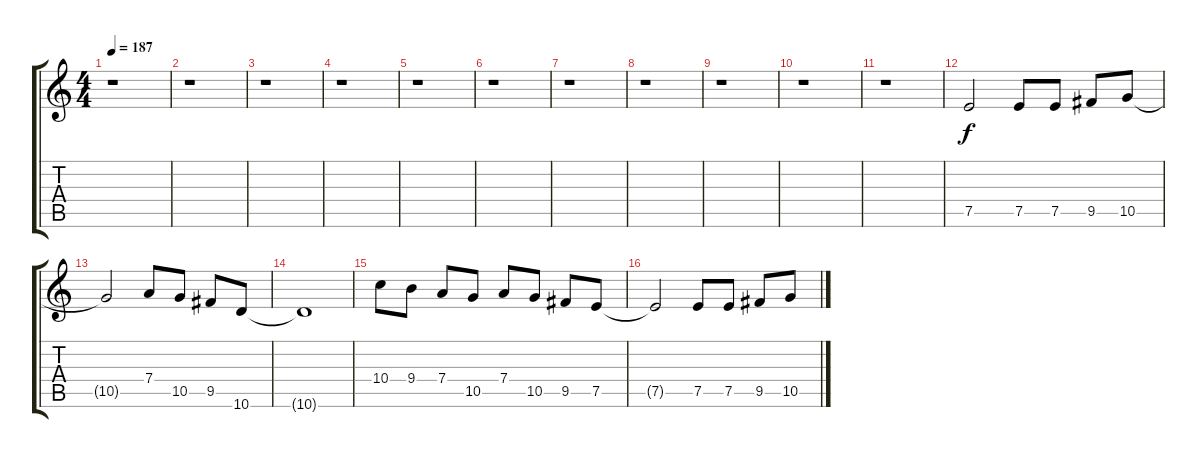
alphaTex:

\track "" {instrument distortionguitar}
\staff {score tabs}
\tuning (E4 B3 G3 D3 A2 E2) {hide}
\ts (4 4)
\tempo 187
\clef g2
\ks c
r.1{dy f} |
r.1 |
r.1 |
r.1 |
r.1 |
r.1 |
r.1 |
r.1 |
r.1 |
r.1 |
r.1 |
7.5.2 7.5.8 7.5.8 9.5.8 10.5.8 |
10.5{t}.2 7.4.8 10.5.8 9.5.8 10.6.8 |
10.6{t}.1 |
10.4.8 9.4.8 7.4.8 10.5.8 7.4.8 10.5.8 9.5.8 7.5.8 |
7.5{t}.2 7.5.8 7.5.8 9.5.8 10.5.8
